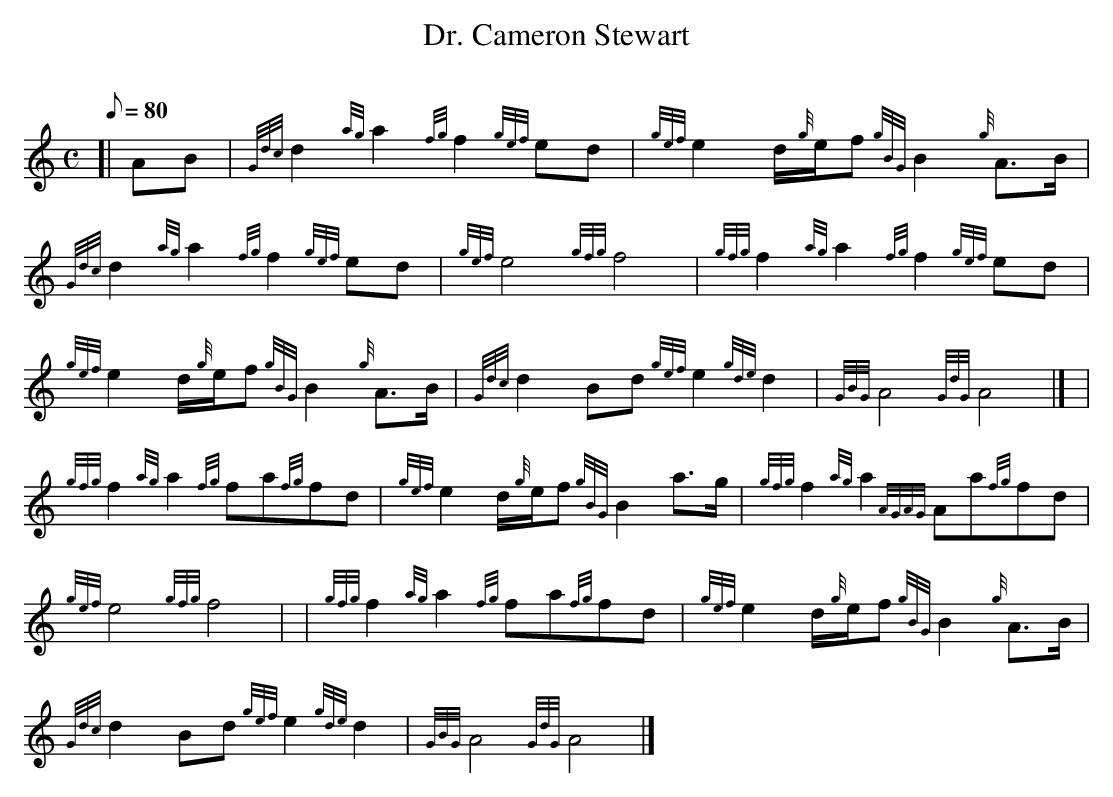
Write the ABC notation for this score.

X:1
T:Dr. Cameron Stewart
M:C
L:1/8
Q:80
C:
K:HP
[| AB | \
{Gdc}d2{ag}a2{fg}f2{gef}ed | \
{gef}e2d/2{g}e/2f{gBG}B2{g}A3/2B/2 |
{Gdc}d2{ag}a2{fg}f2{gef}ed | \
{gef}e4{gfg}f4 | \
{gfg}f2{ag}a2{fg}f2{gef}ed |
{gef}e2d/2{g}e/2f{gBG}B2{g}A3/2B/2 | \
{Gdc}d2Bd{gef}e2{gde}d2 | \
{GBG}A4{GdG}A4|] [ |
{gfg}f2{ag}a2{fg}fa{fg}fd | \
{gef}e2d/2{g}e/2f{gBG}B2a3/2g/2 | \
{gfg}f2{ag}a2{AGAG}Aa{fg}fd |
{gef}e4{gfg}f4 | | \
{gfg}f2{ag}a2{fg}fa{fg}fd | \
{gef}e2d/2{g}e/2f{gBG}B2{g}A3/2B/2 |
{Gdc}d2Bd{gef}e2{gde}d2 | \
{GBG}A4{GdG}A4|]
